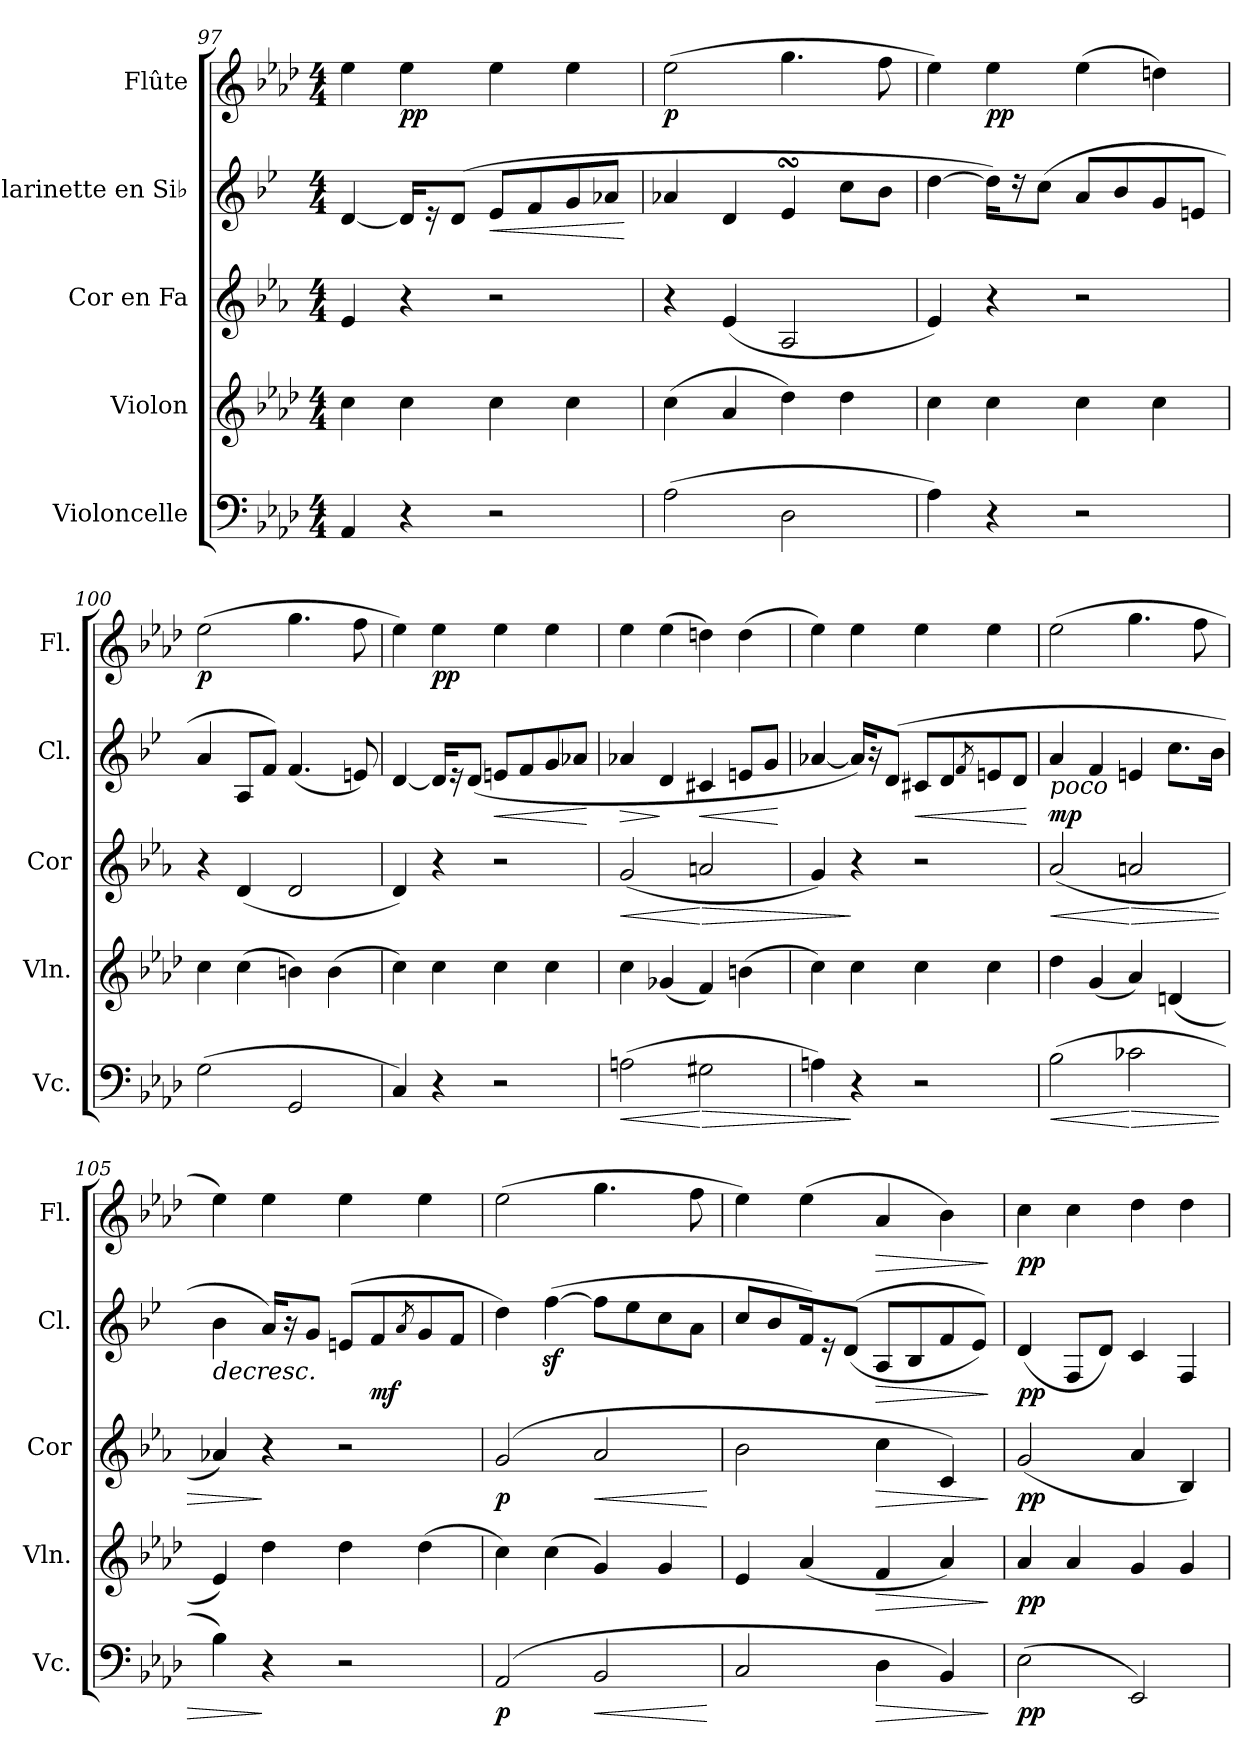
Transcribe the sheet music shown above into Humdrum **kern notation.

**kern	**dynam	**kern	**dynam	**kern	**dynam	**kern	**dynam	**kern	**dynam
*part5	*part5	*part4	*part4	*part3	*part3	*part2	*part2	*part1	*part1
*staff5	*staff5	*staff4	*staff4	*staff3	*staff3	*staff2	*staff2	*staff1	*staff1
*I"Violoncelle	*	*I"Violon	*	*I"Cor en Fa	*	*I"Clarinette en Si♭	*	*I"Flûte	*
*I'Vc.	*	*I'Vln.	*	*I'Cor	*	*I'Cl.	*	*I'Fl.	*
*clefF4	*	*clefG2	*	*clefG2	*	*clefG2	*	*clefG2	*
*	*	*	*	*ITrd4c7	*	*ITrd1c2	*	*	*
*k[b-e-a-d-]	*	*k[b-e-a-d-]	*	*k[b-e-a-d-]	*	*k[b-e-a-d-]	*	*k[b-e-a-d-]	*
*M4/4	*	*M4/4	*	*M4/4	*	*M4/4	*	*M4/4	*
=97	=97	=97	=97	=97	=97	=97	=97	=97	=97
4AA-/	.	4cc\	.	4A-/	.	[4c/	.	4ee-\	.
!	!	!	!	!	!	!	!	!	!LO:DY:b
4r	.	4cc\	.	4r	.	16c/KL]	.	4ee-\	pp
.	.	.	.	.	.	16r	.	.	.
.	.	.	.	.	.	(>8c/J	.	.	.
!	!	!	!	!	!	!	!LO:HP:b	!	!
2r	.	4cc\	.	2r	.	8d-/L	<	4ee-\	.
.	.	.	.	.	.	8e-/	.	.	.
.	.	4cc\	.	.	.	8f/	.	4ee-\	.
.	.	.	.	.	.	8g-X/J	.	.	.
.	.	.	.	.	.	.	[	.	.
=98	=98	=98	=98	=98	=98	=98	=98	=98	=98
!	!	!	!	!	!	!	!	!	!LO:DY:b
(>2A-\	.	(>4cc\	.	4r	.	4g-X/	.	(>2ee-\	p
.	.	4a-/	.	(<4A-/	.	4c/	.	.	.
2D-\	.	4dd-\)	.	2D-/	.	4d-sSSs/	.	4.gg\	.
.	.	4dd-\	.	.	.	8b-\L	.	.	.
.	.	.	.	.	.	8a-\J	.	8ff\	.
=99	=99	=99	=99	=99	=99	=99	=99	=99	=99
4A-\)	.	4cc\	.	4A-/)	.	[4cc\	.	4ee-\)	.
!	!	!	!	!	!	!	!	!	!LO:DY:b
4r	.	4cc\	.	4r	.	16cc\KL])	.	4ee-\	pp
.	.	.	.	.	.	16r	.	.	.
.	.	.	.	.	.	(>8b-\J	.	.	.
2r	.	4cc\	.	2r	.	8g/L	.	(>4ee-\	.
.	.	.	.	.	.	8a-/	.	.	.
.	.	4cc\	.	.	.	8f/	.	4ddn\)	.
.	.	.	.	.	.	8dn/J	.	.	.
=100	=100	=100	=100	=100	=100	=100	=100	=100	=100
!	!	!	!	!	!	!	!	!	!LO:DY:b
(>2G\	.	4cc\	.	4r	.	4g/	.	(>2ee-\	p
.	.	(>4cc\	.	(<4G/	.	8G/L	.	.	.
.	.	.	.	.	.	8e-/J)	.	.	.
2GG/	.	4bn\)	.	2G/	.	(<4.e-/	.	4.gg\	.
.	.	(>4b\	.	.	.	.	.	.	.
.	.	.	.	.	.	8dn/)	.	8ff\	.
=101	=101	=101	=101	=101	=101	=101	=101	=101	=101
4C/)	.	4cc\)	.	4G/)	.	[4c/	.	4ee-\)	.
!	!	!	!	!	!	!	!	!	!LO:DY:b
4r	.	4cc\	.	4r	.	16c/KL]	.	4ee-\	pp
.	.	.	.	.	.	16r	.	.	.
.	.	.	.	.	.	(>8c/J	.	.	.
!	!	!	!	!	!	!	!LO:HP:b	!	!
2r	.	4cc\	.	2r	.	8dn/L	<	4ee-\	.
.	.	.	.	.	.	8e-/	.	.	.
.	.	4cc\	.	.	.	8f/	.	4ee-\	.
.	.	.	.	.	.	8g-X/J	.	.	.
.	.	.	.	.	.	.	[	.	.
!!LO:LB:g=z
=102	=102	=102	=102	=102	=102	=102	=102	=102	=102
!	!LO:HP:b	!	!	!	!LO:HP:b	!	!LO:HP:b	!	!
(>2An\	<	4cc\	.	(<2c/	<	4g-X/	>	4ee-\	.
.	.	(<4g-X/	.	.	.	4c/	]	(>4ee-\	.
!	!LO:HP:n=1:b	!	!	!	!LO:HP:n=1:b	!	!LO:HP:b	!	!
2G#X\	[ >	4f/)	.	2dn/	[ >	4Bn/	<	4ddn\)	.
.	.	(>4bn\	.	.	.	8dn/L	.	(>4dd\	.
.	.	.	.	.	.	8f/J	.	.	.
.	.	.	.	.	.	.	[	.	.
=103	=103	=103	=103	=103	=103	=103	=103	=103	=103
4An\)	.	4cc\)	.	4c/)	.	[4g-X/	.	4ee-\)	.
4r	]	4cc\	.	4r	]	16g-/KL])	.	4ee-\	.
.	.	.	.	.	.	16r	.	.	.
.	.	.	.	.	.	(>8c/J	.	.	.
!	!	!	!	!	!	!	!LO:HP:b	!	!
2r	.	4cc\	.	2r	.	8Bn/L	<	4ee-\	.
.	.	.	.	.	.	8c/	.	.	.
.	.	.	.	.	.	8qe-/	.	.	.
.	.	4cc\	.	.	.	8dn/	.	4ee-\	.
.	.	.	.	.	.	8c/J	.	.	.
.	.	.	.	.	.	.	[	.	.
=104	=104	=104	=104	=104	=104	=104	=104	=104	=104
!	!	!	!	!	!	!LO:TX:b:i:t=poco	!	!	!
!	!LO:HP:b	!	!	!	!LO:HP:b	!	!LO:DY:b	!	!
(>2B-\	<	4dd-\	.	(<2d-/	<	4g/	mp	(>2ee-\	.
.	.	(<4g/	.	.	.	4e-/	.	.	.
!	!LO:HP:n=1:b	!	!	!	!LO:HP:n=1:b	!	!	!	!
2c-X\	[ >	4a-/)	.	2dn/	[ >	4dn/	.	4.gg\	.
.	.	(<4dn/	.	.	.	8.b-\L	.	.	.
.	.	.	.	.	.	.	.	8ff\	.
.	.	.	.	.	.	16a-\Jk	.	.	.
=105	=105	=105	=105	=105	=105	=105	=105	=105	=105
!	!	!	!	!	!	!	!LO:HP:b	!	!
4B-\)	.	4e-/)	.	4d-X/)	.	4a-\	>	4ee-\)	.
4r	]	4dd-\	.	4r	]	16g/KL)	.	4ee-\	.
.	.	.	.	.	.	16r	.	.	.
.	.	.	.	.	.	8f/J	.	.	.
2r	.	4dd-\	.	2r	.	(<8dn/L	.	4ee-\	.
!	!	!	!	!	!	!	!LO:DY:b	!	!
.	.	.	.	.	.	8e-/	mf	.	.
.	.	.	.	.	.	8qg/	.	.	.
.	.	(>4dd-\	.	.	.	8f/	.	4ee-\	.
.	.	.	.	.	.	8e-/J	.	.	.
.	.	.	.	.	.	.	]	.	.
=106	=106	=106	=106	=106	=106	=106	=106	=106	=106
!	!LO:DY:b	!	!	!	!LO:DY:b	!	!	!	!
(>2AA-/	p	4cc\)	.	(>2c/	p	4cc\)	.	(>2ee-\	.
.	.	(>4cc\	.	.	.	(>[4ee-z<\	.	.	.
!	!LO:HP:b	!	!	!	!LO:HP:b	!	!	!	!
2BB-/	<	4g/)	.	2d-/	<	8ee-\L]	.	4.gg\	.
.	.	.	.	.	.	8dd-\	.	.	.
.	.	4g/	.	.	.	8b-\	.	.	.
.	.	.	.	.	.	8g\J	.	8ff\	.
.	[	.	.	.	[	.	.	.	.
=107	=107	=107	=107	=107	=107	=107	=107	=107	=107
2C/	.	4e-/	.	2e-\	.	8b-/L	.	4ee-\)	.
.	.	.	.	.	.	8a-/	.	.	.
.	.	(<4a-/	.	.	.	16e-/K)	.	(>4ee-\	.
.	.	.	.	.	.	16r	.	.	.
.	.	.	.	.	.	(<(<8c/J	.	.	.
!	!LO:HP:b	!	!LO:HP:b	!	!LO:HP:b	!	!LO:HP:b	!	!LO:HP:b
4D-\	>	4f/	>	4f\	>	8G/L	>	4a-/	>
.	.	.	.	.	.	8A-/	.	.	.
4BB-/)	.	4a-/)	.	4F/)	.	8e-/	.	4b-\)	.
.	.	.	.	.	.	8d-/J))	.	.	.
.	]	.	]	.	]	.	]	.	]
!!LO:LB:g=z
=108	=108	=108	=108	=108	=108	=108	=108	=108	=108
!	!LO:DY:b	!	!LO:DY:b	!	!LO:DY:b	!	!LO:DY:b	!	!LO:DY:b
(>2E-\	pp	4a-/	pp	(<2c/	pp	(<4c/	pp	4cc\	pp
.	.	4a-/	.	.	.	8E-/L	.	4cc\	.
.	.	.	.	.	.	8c/J)	.	.	.
2EE-/)	.	4g/	.	4d-/	.	4B-/	.	4dd-\	.
.	.	4g/	.	4E-/)	.	4E-/	.	4dd-\	.
=	=	=	=	=	=	=	=	=	=
*-	*-	*-	*-	*-	*-	*-	*-	*-	*-
